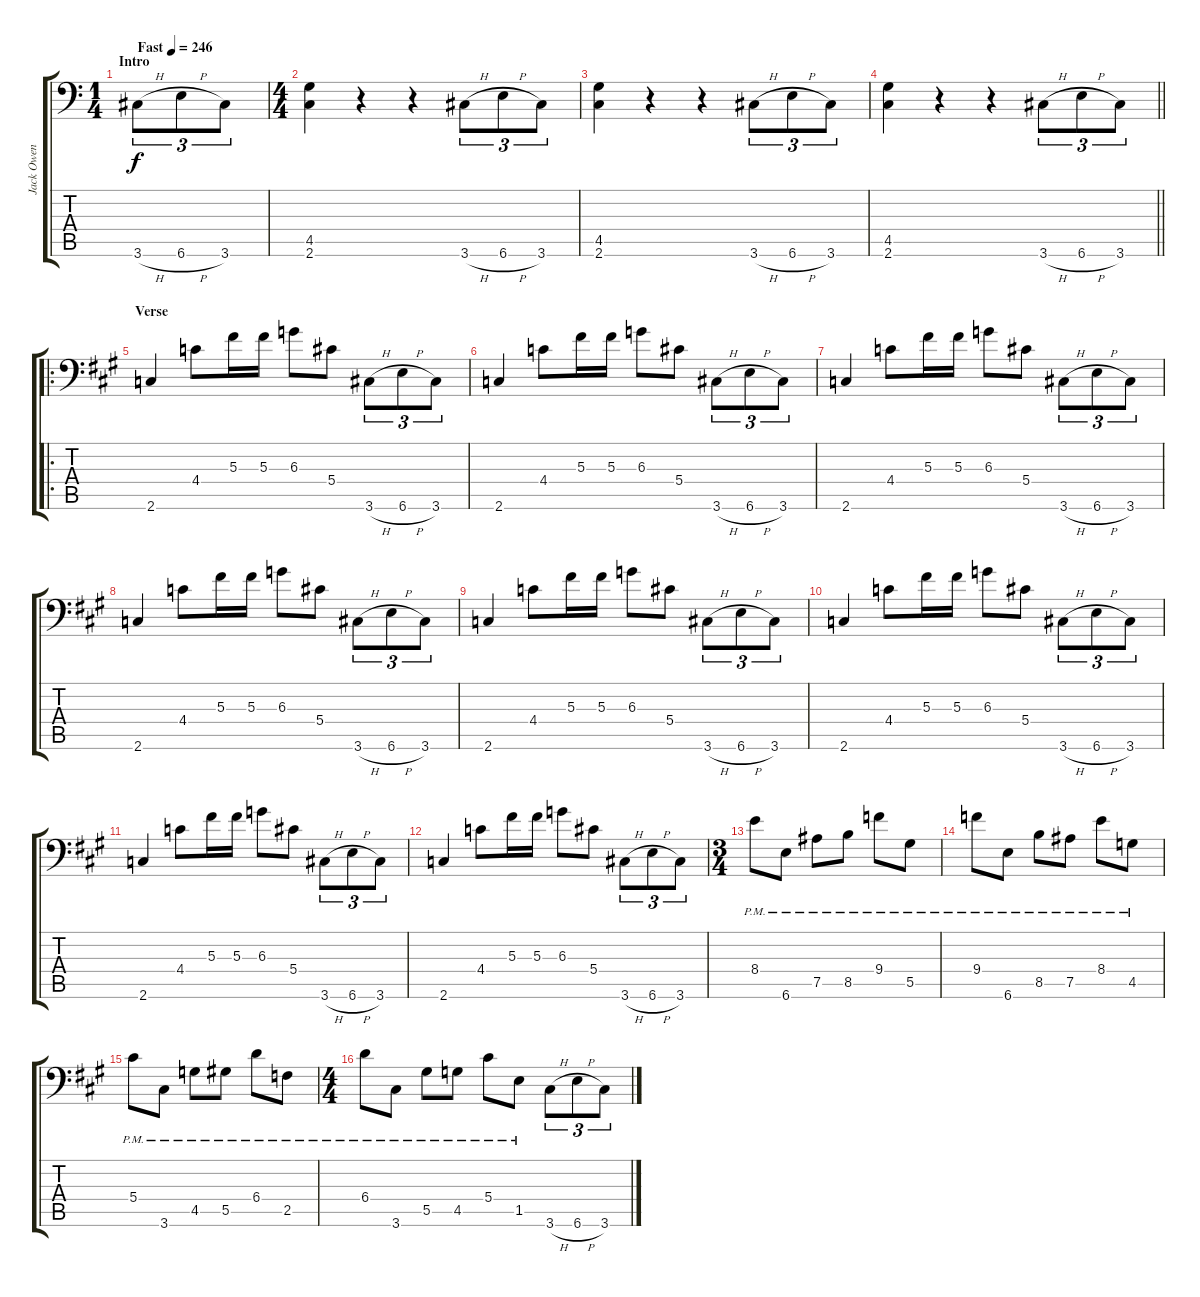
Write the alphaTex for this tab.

\track ("Jack Owen" "Jack Owen") {instrument distortionguitar}
\staff {score tabs}
\tuning (Bb3 F3 Db3 Ab2 Eb2 Bb1) {hide}
\ts (1 4)
\section ("" "Intro")
\tempo (246 "Fast")
\clef f4
\ks c
3.6{h}.8{tu (3 2) dy f instrument distortionguitar} 6.6{h}.8{tu (3 2)} 3.6.8{tu (3 2)} |
\ts (4 4)
(4.5 2.6).4 r.4 r.4 3.6{h}.8{tu (3 2)} 6.6{h}.8{tu (3 2)} 3.6.8{tu (3 2)} |
(4.5 2.6).4 r.4 r.4 3.6{h}.8{tu (3 2)} 6.6{h}.8{tu (3 2)} 3.6.8{tu (3 2)} |
\barLineRight lightlight
(4.5 2.6).4 r.4 r.4 3.6{h}.8{tu (3 2)} 6.6{h}.8{tu (3 2)} 3.6.8{tu (3 2)} |
\ro
\section ("" "Verse")
\ks f#minor
2.6.4 4.4.8 5.3.16 5.3.16 6.3.8 5.4.8 3.6{h}.8{tu (3 2)} 6.6{h}.8{tu (3 2)} 3.6.8{tu (3 2)} |
2.6.4 4.4.8 5.3.16 5.3.16 6.3.8 5.4.8 3.6{h}.8{tu (3 2)} 6.6{h}.8{tu (3 2)} 3.6.8{tu (3 2)} |
2.6.4 4.4.8 5.3.16 5.3.16 6.3.8 5.4.8 3.6{h}.8{tu (3 2)} 6.6{h}.8{tu (3 2)} 3.6.8{tu (3 2)} |
2.6.4 4.4.8 5.3.16 5.3.16 6.3.8 5.4.8 3.6{h}.8{tu (3 2)} 6.6{h}.8{tu (3 2)} 3.6.8{tu (3 2)} |
2.6.4 4.4.8 5.3.16 5.3.16 6.3.8 5.4.8 3.6{h}.8{tu (3 2)} 6.6{h}.8{tu (3 2)} 3.6.8{tu (3 2)} |
2.6.4 4.4.8 5.3.16 5.3.16 6.3.8 5.4.8 3.6{h}.8{tu (3 2)} 6.6{h}.8{tu (3 2)} 3.6.8{tu (3 2)} |
2.6.4 4.4.8 5.3.16 5.3.16 6.3.8 5.4.8 3.6{h}.8{tu (3 2)} 6.6{h}.8{tu (3 2)} 3.6.8{tu (3 2)} |
2.6.4 4.4.8 5.3.16 5.3.16 6.3.8 5.4.8 3.6{h}.8{tu (3 2)} 6.6{h}.8{tu (3 2)} 3.6.8{tu (3 2)} |
\ts (3 4)
8.4{pm}.8 6.6{pm}.8 7.5{pm}.8 8.5{pm}.8 9.4{pm}.8 5.5{pm}.8 |
9.4{pm}.8 6.6{pm}.8 8.5{pm}.8 7.5{pm}.8 8.4{pm}.8 4.5{pm}.8 |
5.4{pm}.8 3.6{pm}.8 4.5{pm}.8 5.5{pm}.8 6.4{pm}.8 2.5{pm}.8 |
\ts (4 4)
6.4{pm}.8 3.6{pm}.8 5.5{pm}.8 4.5{pm}.8 5.4{pm}.8 1.5{pm}.8 3.6{h}.8{tu (3 2)} 6.6{h}.8{tu (3 2)} 3.6.8{tu (3 2)}
